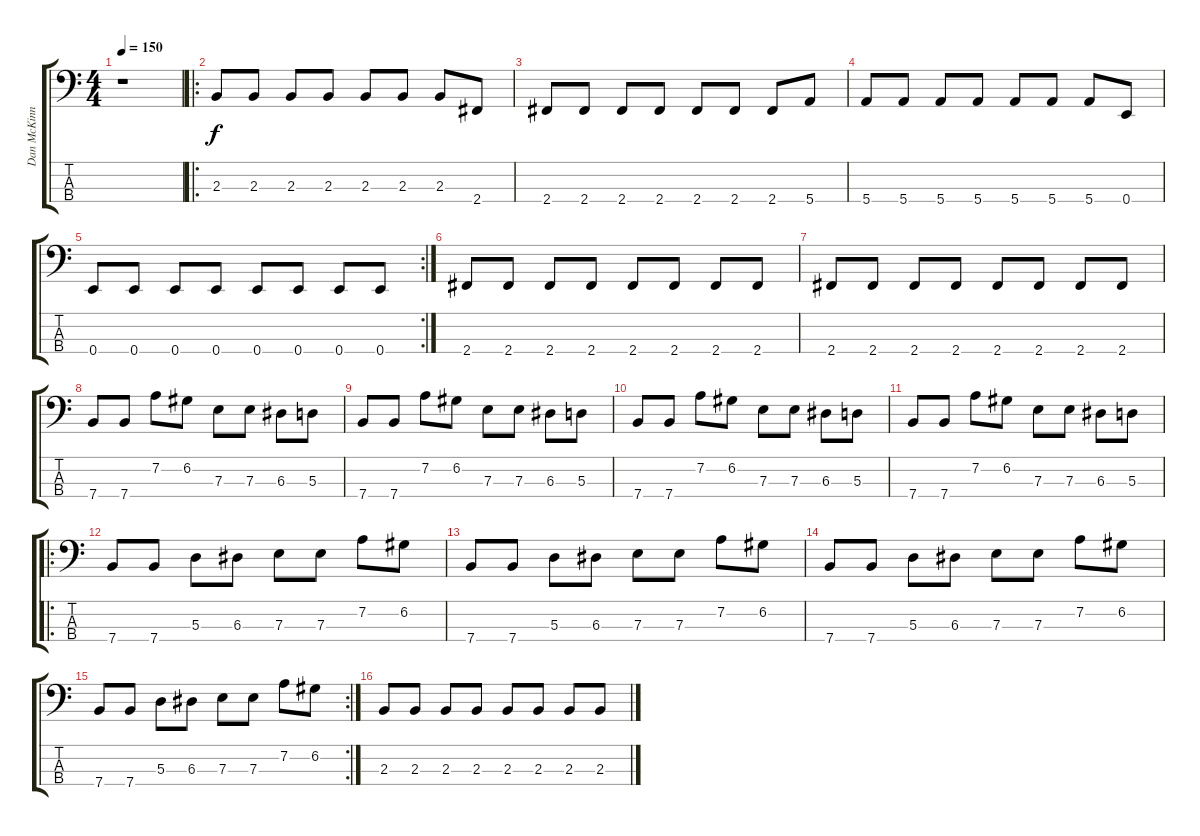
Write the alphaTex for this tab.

\track ("Dan McKinna (bass)" "Dan McKinn") {instrument electricbassfinger}
\staff {score tabs}
\tuning (G2 D2 A1 E1) {hide}
\ts (4 4)
\tempo 150
\clef f4
\ks c
r.1{dy f instrument electricbassfinger} |
\ro
2.3.8 2.3.8 2.3.8 2.3.8 2.3.8 2.3.8 2.3.8 2.4.8 |
2.4.8 2.4.8 2.4.8 2.4.8 2.4.8 2.4.8 2.4.8 5.4.8 |
5.4.8 5.4.8 5.4.8 5.4.8 5.4.8 5.4.8 5.4.8 0.4.8 |
\rc 2
0.4.8 0.4.8 0.4.8 0.4.8 0.4.8 0.4.8 0.4.8 0.4.8 |
2.4.8 2.4.8 2.4.8 2.4.8 2.4.8 2.4.8 2.4.8 2.4.8 |
2.4.8 2.4.8 2.4.8 2.4.8 2.4.8 2.4.8 2.4.8 2.4.8 |
7.4.8 7.4.8 7.2.8 6.2.8 7.3.8 7.3.8 6.3.8 5.3.8 |
7.4.8 7.4.8 7.2.8 6.2.8 7.3.8 7.3.8 6.3.8 5.3.8 |
7.4.8 7.4.8 7.2.8 6.2.8 7.3.8 7.3.8 6.3.8 5.3.8 |
7.4.8 7.4.8 7.2.8 6.2.8 7.3.8 7.3.8 6.3.8 5.3.8 |
\ro
7.4.8 7.4.8 5.3.8 6.3.8 7.3.8 7.3.8 7.2.8 6.2.8 |
7.4.8 7.4.8 5.3.8 6.3.8 7.3.8 7.3.8 7.2.8 6.2.8 |
7.4.8 7.4.8 5.3.8 6.3.8 7.3.8 7.3.8 7.2.8 6.2.8 |
\rc 2
7.4.8 7.4.8 5.3.8 6.3.8 7.3.8 7.3.8 7.2.8 6.2.8 |
2.3.8 2.3.8 2.3.8 2.3.8 2.3.8 2.3.8 2.3.8 2.3.8
